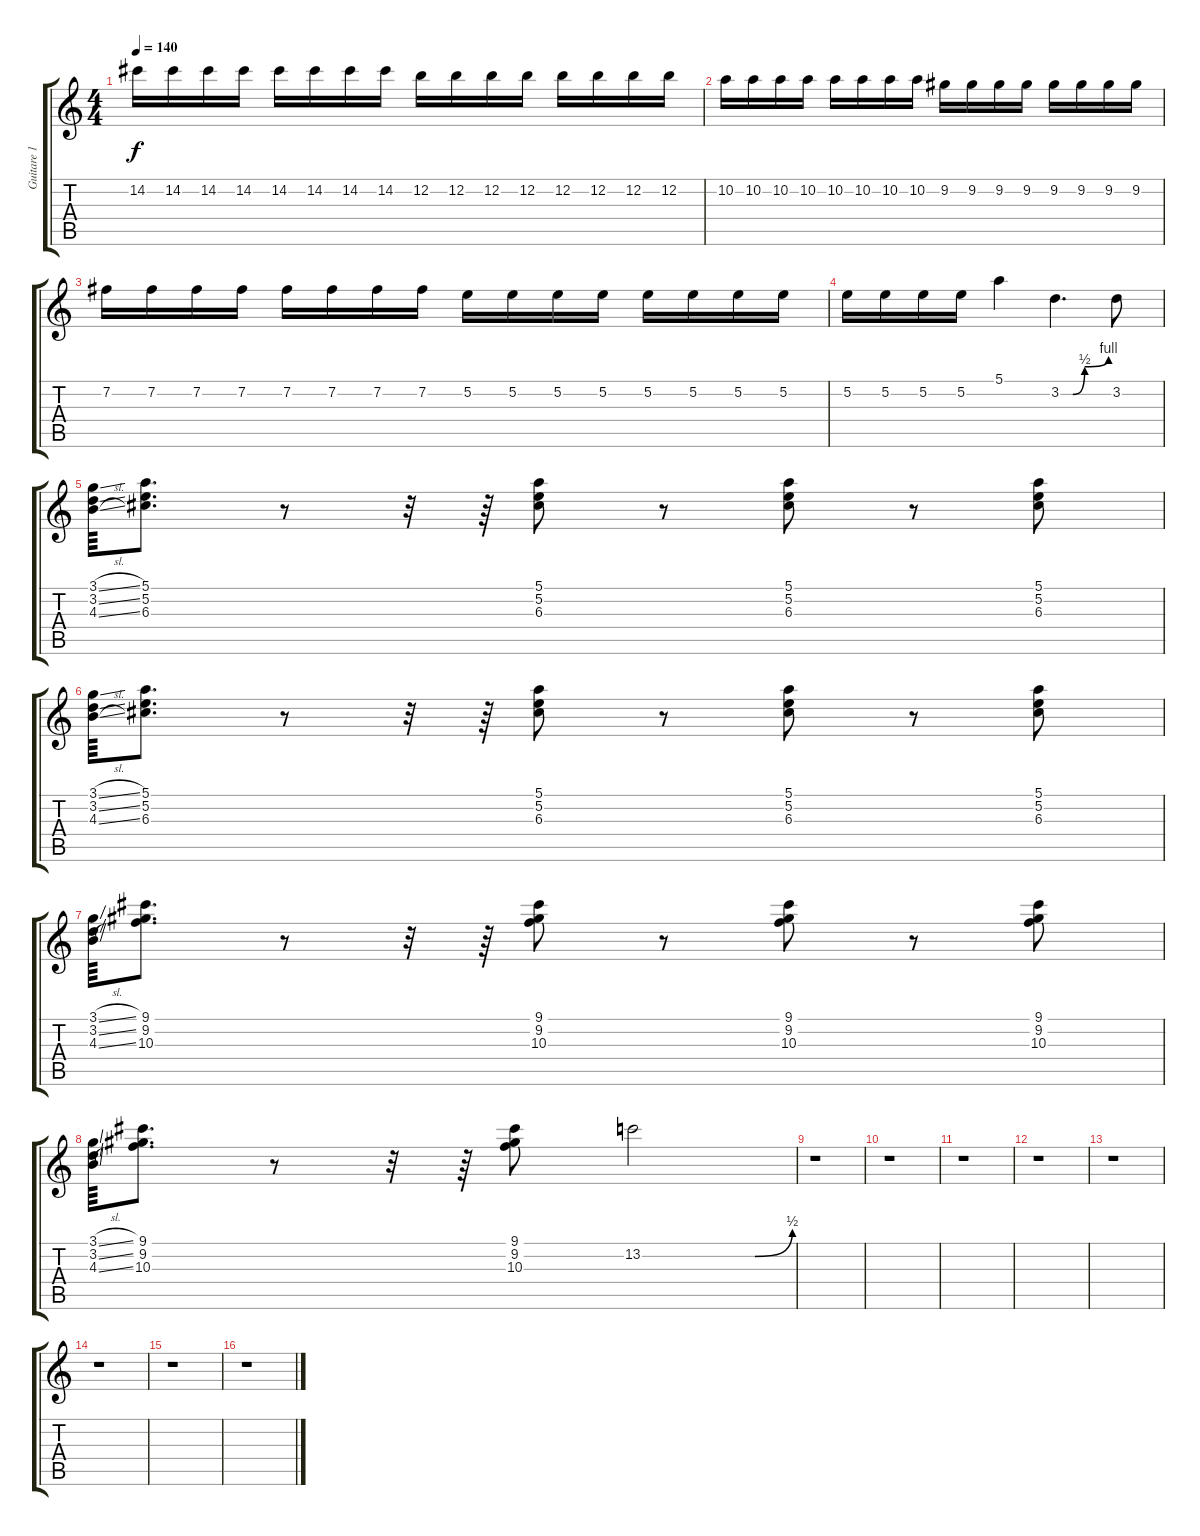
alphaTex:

\track ("Guitare 1" "Guitare 1") {instrument distortionguitar}
\staff {score tabs}
\tuning (E4 B3 G3 D3 A2 E2) {hide}
\ts (4 4)
\tempo 140
\clef g2
\ks c
14.2.16{dy f} 14.2.16 14.2.16 14.2.16 14.2.16 14.2.16 14.2.16 14.2.16 12.2.16 12.2.16 12.2.16 12.2.16 12.2.16 12.2.16 12.2.16 12.2.16 |
10.2.16 10.2.16 10.2.16 10.2.16 10.2.16 10.2.16 10.2.16 10.2.16 9.2.16 9.2.16 9.2.16 9.2.16 9.2.16 9.2.16 9.2.16 9.2.16 |
7.2.16 7.2.16 7.2.16 7.2.16 7.2.16 7.2.16 7.2.16 7.2.16 5.2.16 5.2.16 5.2.16 5.2.16 5.2.16 5.2.16 5.2.16 5.2.16 |
5.2.16 5.2.16 5.2.16 5.2.16 5.1.4 3.2{be (custom 0 0 15 0 30 2 60 4)}.4{d} 3.2.8 |
(3.1{sl} 3.2{sl} 4.3{sl}).64 (5.1 5.2 6.3).8{d} r.8 r.32 r.64 (5.1 5.2 6.3).8 r.8 (5.1 5.2 6.3).8 r.8 (5.1 5.2 6.3).8 |
(3.1{sl} 3.2{sl} 4.3{sl}).64 (5.1 5.2 6.3).8{d} r.8 r.32 r.64 (5.1 5.2 6.3).8 r.8 (5.1 5.2 6.3).8 r.8 (5.1 5.2 6.3).8 |
(3.1{sl} 3.2{sl} 4.3{sl}).64 (9.1 9.2 10.3).8{d} r.8 r.32 r.64 (9.1 9.2 10.3).8 r.8 (9.1 9.2 10.3).8 r.8 (9.1 9.2 10.3).8 |
(3.1{sl} 3.2{sl} 4.3{sl}).64 (9.1 9.2 10.3).8{d} r.8 r.32 r.64 (9.1 9.2 10.3).8 13.2{be (custom 0 0 13 0 15 0 30 0 45 0 60 2)}.2 |
r.1 |
r.1 |
r.1 |
r.1 |
r.1 |
r.1 |
r.1 |
r.1
